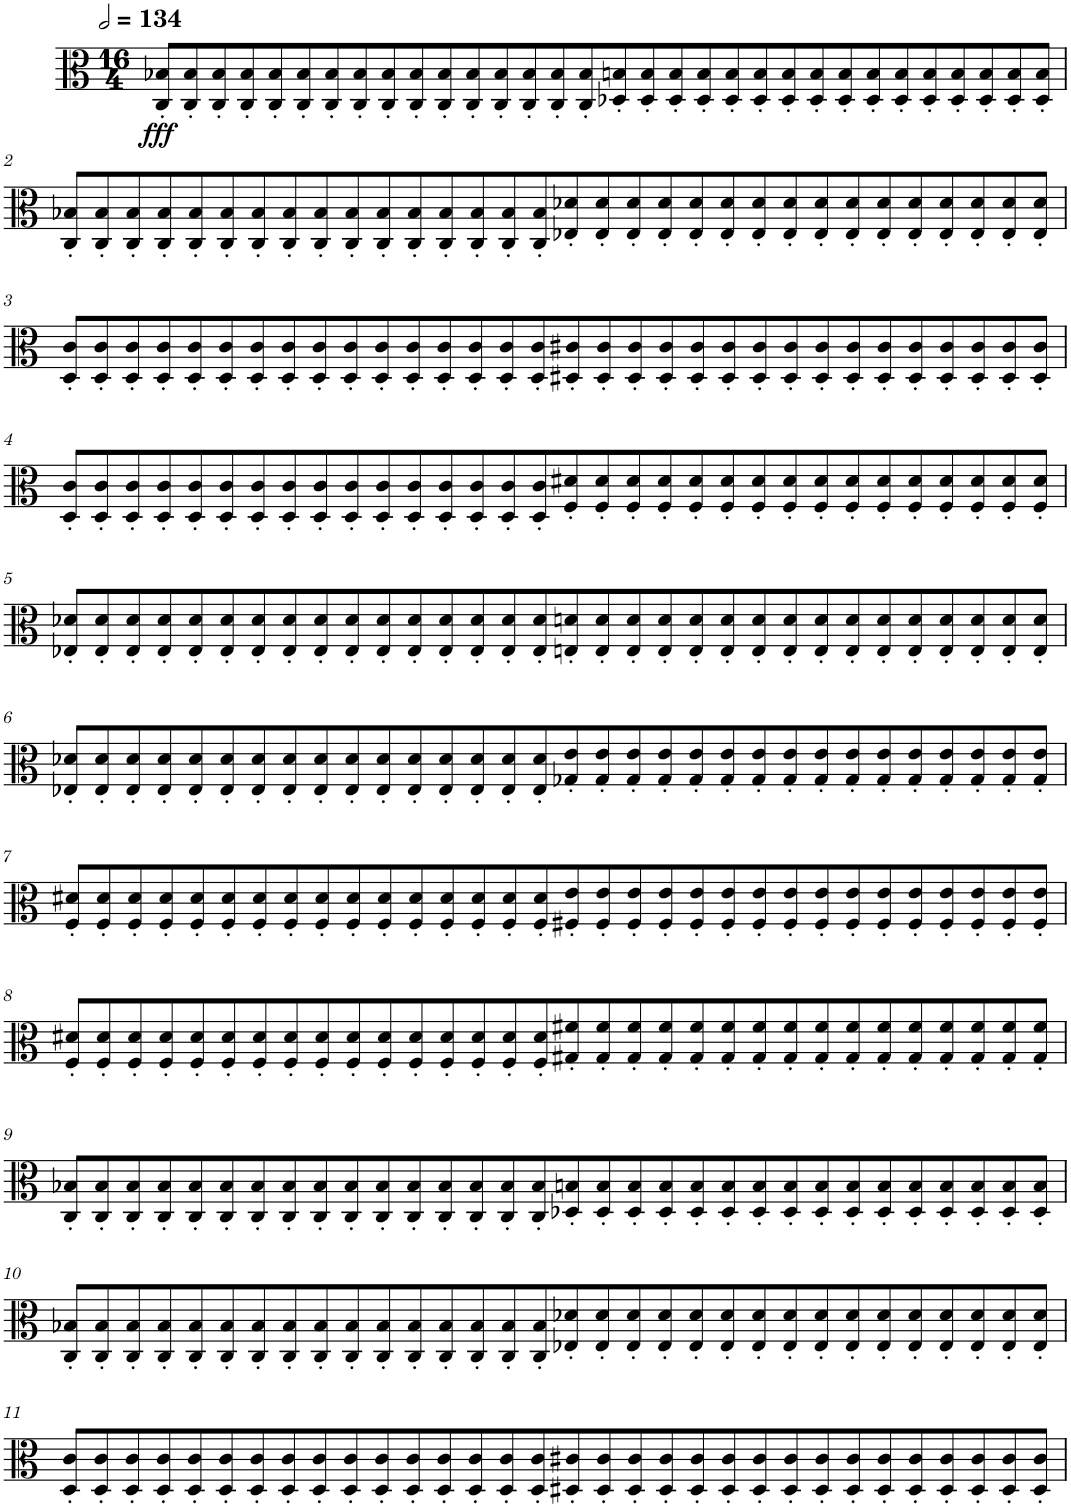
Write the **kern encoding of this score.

**kern	**dynam
*part1	*part1
*staff1	*staff1
*I"Viola	*
*I'Vla.	*
*clefC3	*
*k[]	*
*M16/4	*
*MM268	*
=1	=1
!	!LO:DY:b
8C/' 8B-X/'L	fff
8C/' 8B-/'	.
8C/' 8B-/'	.
8C/' 8B-/'	.
8C/' 8B-/'	.
8C/' 8B-/'	.
8C/' 8B-/'	.
8C/' 8B-/'	.
8C/' 8B-/'	.
8C/' 8B-/'	.
8C/' 8B-/'	.
8C/' 8B-/'	.
8C/' 8B-/'	.
8C/' 8B-/'	.
8C/' 8B-/'	.
8C/' 8B-/'	.
8D-X/' 8Bn/'	.
8D-/' 8B/'	.
8D-/' 8B/'	.
8D-/' 8B/'	.
8D-/' 8B/'	.
8D-/' 8B/'	.
8D-/' 8B/'	.
8D-/' 8B/'	.
8D-/' 8B/'	.
8D-/' 8B/'	.
8D-/' 8B/'	.
8D-/' 8B/'	.
8D-/' 8B/'	.
8D-/' 8B/'	.
8D-/' 8B/'	.
8D-/' 8B/'J	.
!!LO:LB:g=z
=2	=2
8C/' 8B-X/'L	.
8C/' 8B-/'	.
8C/' 8B-/'	.
8C/' 8B-/'	.
8C/' 8B-/'	.
8C/' 8B-/'	.
8C/' 8B-/'	.
8C/' 8B-/'	.
8C/' 8B-/'	.
8C/' 8B-/'	.
8C/' 8B-/'	.
8C/' 8B-/'	.
8C/' 8B-/'	.
8C/' 8B-/'	.
8C/' 8B-/'	.
8C/' 8B-/'	.
8E-X/' 8d-X/'	.
8E-/' 8d-/'	.
8E-/' 8d-/'	.
8E-/' 8d-/'	.
8E-/' 8d-/'	.
8E-/' 8d-/'	.
8E-/' 8d-/'	.
8E-/' 8d-/'	.
8E-/' 8d-/'	.
8E-/' 8d-/'	.
8E-/' 8d-/'	.
8E-/' 8d-/'	.
8E-/' 8d-/'	.
8E-/' 8d-/'	.
8E-/' 8d-/'	.
8E-/' 8d-/'J	.
!!LO:LB:g=z
=3	=3
8D/' 8c/'L	.
8D/' 8c/'	.
8D/' 8c/'	.
8D/' 8c/'	.
8D/' 8c/'	.
8D/' 8c/'	.
8D/' 8c/'	.
8D/' 8c/'	.
8D/' 8c/'	.
8D/' 8c/'	.
8D/' 8c/'	.
8D/' 8c/'	.
8D/' 8c/'	.
8D/' 8c/'	.
8D/' 8c/'	.
8D/' 8c/'	.
8D#X/' 8c#X/'	.
8D#/' 8c#/'	.
8D#/' 8c#/'	.
8D#/' 8c#/'	.
8D#/' 8c#/'	.
8D#/' 8c#/'	.
8D#/' 8c#/'	.
8D#/' 8c#/'	.
8D#/' 8c#/'	.
8D#/' 8c#/'	.
8D#/' 8c#/'	.
8D#/' 8c#/'	.
8D#/' 8c#/'	.
8D#/' 8c#/'	.
8D#/' 8c#/'	.
8D#/' 8c#/'J	.
!!LO:LB:g=z
=4	=4
8D/' 8c/'L	.
8D/' 8c/'	.
8D/' 8c/'	.
8D/' 8c/'	.
8D/' 8c/'	.
8D/' 8c/'	.
8D/' 8c/'	.
8D/' 8c/'	.
8D/' 8c/'	.
8D/' 8c/'	.
8D/' 8c/'	.
8D/' 8c/'	.
8D/' 8c/'	.
8D/' 8c/'	.
8D/' 8c/'	.
8D/' 8c/'	.
8F/' 8d#X/'	.
8F/' 8d#/'	.
8F/' 8d#/'	.
8F/' 8d#/'	.
8F/' 8d#/'	.
8F/' 8d#/'	.
8F/' 8d#/'	.
8F/' 8d#/'	.
8F/' 8d#/'	.
8F/' 8d#/'	.
8F/' 8d#/'	.
8F/' 8d#/'	.
8F/' 8d#/'	.
8F/' 8d#/'	.
8F/' 8d#/'	.
8F/' 8d#/'J	.
!!LO:LB:g=z
=5	=5
8E-X/' 8d-X/'L	.
8E-/' 8d-/'	.
8E-/' 8d-/'	.
8E-/' 8d-/'	.
8E-/' 8d-/'	.
8E-/' 8d-/'	.
8E-/' 8d-/'	.
8E-/' 8d-/'	.
8E-/' 8d-/'	.
8E-/' 8d-/'	.
8E-/' 8d-/'	.
8E-/' 8d-/'	.
8E-/' 8d-/'	.
8E-/' 8d-/'	.
8E-/' 8d-/'	.
8E-/' 8d-/'	.
8En/' 8dn/'	.
8E/' 8d/'	.
8E/' 8d/'	.
8E/' 8d/'	.
8E/' 8d/'	.
8E/' 8d/'	.
8E/' 8d/'	.
8E/' 8d/'	.
8E/' 8d/'	.
8E/' 8d/'	.
8E/' 8d/'	.
8E/' 8d/'	.
8E/' 8d/'	.
8E/' 8d/'	.
8E/' 8d/'	.
8E/' 8d/'J	.
!!LO:LB:g=z
=6	=6
8E-X/' 8d-X/'L	.
8E-/' 8d-/'	.
8E-/' 8d-/'	.
8E-/' 8d-/'	.
8E-/' 8d-/'	.
8E-/' 8d-/'	.
8E-/' 8d-/'	.
8E-/' 8d-/'	.
8E-/' 8d-/'	.
8E-/' 8d-/'	.
8E-/' 8d-/'	.
8E-/' 8d-/'	.
8E-/' 8d-/'	.
8E-/' 8d-/'	.
8E-/' 8d-/'	.
8E-/' 8d-/'	.
8G-X/' 8e/'	.
8G-/' 8e/'	.
8G-/' 8e/'	.
8G-/' 8e/'	.
8G-/' 8e/'	.
8G-/' 8e/'	.
8G-/' 8e/'	.
8G-/' 8e/'	.
8G-/' 8e/'	.
8G-/' 8e/'	.
8G-/' 8e/'	.
8G-/' 8e/'	.
8G-/' 8e/'	.
8G-/' 8e/'	.
8G-/' 8e/'	.
8G-/' 8e/'J	.
!!LO:LB:g=z
=7	=7
8F/' 8d#X/'L	.
8F/' 8d#/'	.
8F/' 8d#/'	.
8F/' 8d#/'	.
8F/' 8d#/'	.
8F/' 8d#/'	.
8F/' 8d#/'	.
8F/' 8d#/'	.
8F/' 8d#/'	.
8F/' 8d#/'	.
8F/' 8d#/'	.
8F/' 8d#/'	.
8F/' 8d#/'	.
8F/' 8d#/'	.
8F/' 8d#/'	.
8F/' 8d#/'	.
8F#X/' 8e/'	.
8F#/' 8e/'	.
8F#/' 8e/'	.
8F#/' 8e/'	.
8F#/' 8e/'	.
8F#/' 8e/'	.
8F#/' 8e/'	.
8F#/' 8e/'	.
8F#/' 8e/'	.
8F#/' 8e/'	.
8F#/' 8e/'	.
8F#/' 8e/'	.
8F#/' 8e/'	.
8F#/' 8e/'	.
8F#/' 8e/'	.
8F#/' 8e/'J	.
!!LO:LB:g=z
=8	=8
8F/' 8d#X/'L	.
8F/' 8d#/'	.
8F/' 8d#/'	.
8F/' 8d#/'	.
8F/' 8d#/'	.
8F/' 8d#/'	.
8F/' 8d#/'	.
8F/' 8d#/'	.
8F/' 8d#/'	.
8F/' 8d#/'	.
8F/' 8d#/'	.
8F/' 8d#/'	.
8F/' 8d#/'	.
8F/' 8d#/'	.
8F/' 8d#/'	.
8F/' 8d#/'	.
8G#X/' 8f#X/'	.
8G#/' 8f#/'	.
8G#/' 8f#/'	.
8G#/' 8f#/'	.
8G#/' 8f#/'	.
8G#/' 8f#/'	.
8G#/' 8f#/'	.
8G#/' 8f#/'	.
8G#/' 8f#/'	.
8G#/' 8f#/'	.
8G#/' 8f#/'	.
8G#/' 8f#/'	.
8G#/' 8f#/'	.
8G#/' 8f#/'	.
8G#/' 8f#/'	.
8G#/' 8f#/'J	.
!!LO:LB:g=z
=9	=9
8C/' 8B-X/'L	.
8C/' 8B-/'	.
8C/' 8B-/'	.
8C/' 8B-/'	.
8C/' 8B-/'	.
8C/' 8B-/'	.
8C/' 8B-/'	.
8C/' 8B-/'	.
8C/' 8B-/'	.
8C/' 8B-/'	.
8C/' 8B-/'	.
8C/' 8B-/'	.
8C/' 8B-/'	.
8C/' 8B-/'	.
8C/' 8B-/'	.
8C/' 8B-/'	.
8D-X/' 8Bn/'	.
8D-/' 8B/'	.
8D-/' 8B/'	.
8D-/' 8B/'	.
8D-/' 8B/'	.
8D-/' 8B/'	.
8D-/' 8B/'	.
8D-/' 8B/'	.
8D-/' 8B/'	.
8D-/' 8B/'	.
8D-/' 8B/'	.
8D-/' 8B/'	.
8D-/' 8B/'	.
8D-/' 8B/'	.
8D-/' 8B/'	.
8D-/' 8B/'J	.
!!LO:LB:g=z
=10	=10
8C/' 8B-X/'L	.
8C/' 8B-/'	.
8C/' 8B-/'	.
8C/' 8B-/'	.
8C/' 8B-/'	.
8C/' 8B-/'	.
8C/' 8B-/'	.
8C/' 8B-/'	.
8C/' 8B-/'	.
8C/' 8B-/'	.
8C/' 8B-/'	.
8C/' 8B-/'	.
8C/' 8B-/'	.
8C/' 8B-/'	.
8C/' 8B-/'	.
8C/' 8B-/'	.
8E-X/' 8d-X/'	.
8E-/' 8d-/'	.
8E-/' 8d-/'	.
8E-/' 8d-/'	.
8E-/' 8d-/'	.
8E-/' 8d-/'	.
8E-/' 8d-/'	.
8E-/' 8d-/'	.
8E-/' 8d-/'	.
8E-/' 8d-/'	.
8E-/' 8d-/'	.
8E-/' 8d-/'	.
8E-/' 8d-/'	.
8E-/' 8d-/'	.
8E-/' 8d-/'	.
8E-/' 8d-/'J	.
!!LO:LB:g=z
=11	=11
8D/' 8c/'L	.
8D/' 8c/'	.
8D/' 8c/'	.
8D/' 8c/'	.
8D/' 8c/'	.
8D/' 8c/'	.
8D/' 8c/'	.
8D/' 8c/'	.
8D/' 8c/'	.
8D/' 8c/'	.
8D/' 8c/'	.
8D/' 8c/'	.
8D/' 8c/'	.
8D/' 8c/'	.
8D/' 8c/'	.
8D/' 8c/'	.
8D#X/' 8c#X/'	.
8D#/' 8c#/'	.
8D#/' 8c#/'	.
8D#/' 8c#/'	.
8D#/' 8c#/'	.
8D#/' 8c#/'	.
8D#/' 8c#/'	.
8D#/' 8c#/'	.
8D#/' 8c#/'	.
8D#/' 8c#/'	.
8D#/' 8c#/'	.
8D#/' 8c#/'	.
8D#/' 8c#/'	.
8D#/' 8c#/'	.
8D#/' 8c#/'	.
8D#/' 8c#/'J	.
=	=
*-	*-
